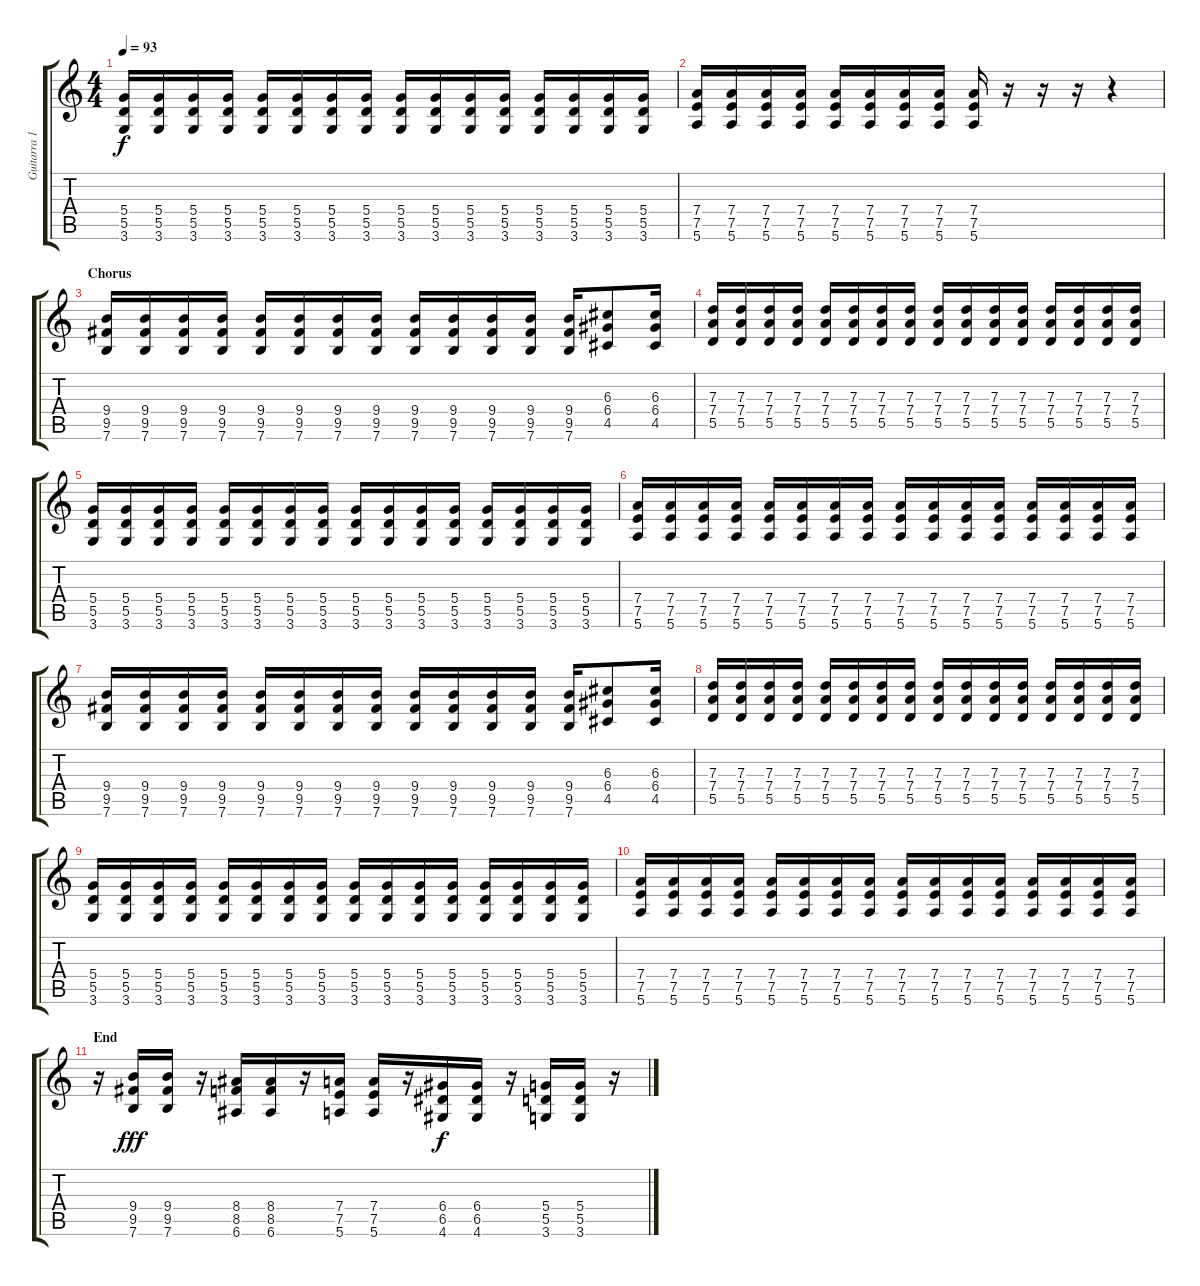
\track ("Guitarra 1 - Mathias" "Guitarra 1") {instrument overdrivenguitar}
\staff {score tabs}
\tuning (E4 B3 G3 D3 A2 E2) {hide}
\ts (4 4)
\tempo 93
\clef g2
\ks c
(5.4 5.5 3.6).16{dy f} (5.4 5.5 3.6).16 (5.4 5.5 3.6).16 (5.4 5.5 3.6).16 (5.4 5.5 3.6).16 (5.4 5.5 3.6).16 (5.4 5.5 3.6).16 (5.4 5.5 3.6).16 (5.4 5.5 3.6).16 (5.4 5.5 3.6).16 (5.4 5.5 3.6).16 (5.4 5.5 3.6).16 (5.4 5.5 3.6).16 (5.4 5.5 3.6).16 (5.4 5.5 3.6).16 (5.4 5.5 3.6).16 |
(7.4 7.5 5.6).16 (7.4 7.5 5.6).16 (7.4 7.5 5.6).16 (7.4 7.5 5.6).16 (7.4 7.5 5.6).16 (7.4 7.5 5.6).16 (7.4 7.5 5.6).16 (7.4 7.5 5.6).16 (7.4 7.5 5.6).16 r.16 r.16 r.16 r.4 |
\section ("" "Chorus ")
(9.4 9.5 7.6).16 (9.4 9.5 7.6).16 (9.4 9.5 7.6).16 (9.4 9.5 7.6).16 (9.4 9.5 7.6).16 (9.4 9.5 7.6).16 (9.4 9.5 7.6).16 (9.4 9.5 7.6).16 (9.4 9.5 7.6).16 (9.4 9.5 7.6).16 (9.4 9.5 7.6).16 (9.4 9.5 7.6).16 (9.4 9.5 7.6).16 (6.3 6.4 4.5).8 (6.3 6.4 4.5).16 |
(7.3 7.4 5.5).16 (7.3 7.4 5.5).16 (7.3 7.4 5.5).16 (7.3 7.4 5.5).16 (7.3 7.4 5.5).16 (7.3 7.4 5.5).16 (7.3 7.4 5.5).16 (7.3 7.4 5.5).16 (7.3 7.4 5.5).16 (7.3 7.4 5.5).16 (7.3 7.4 5.5).16 (7.3 7.4 5.5).16 (7.3 7.4 5.5).16 (7.3 7.4 5.5).16 (7.3 7.4 5.5).16 (7.3 7.4 5.5).16 |
(5.4 5.5 3.6).16 (5.4 5.5 3.6).16 (5.4 5.5 3.6).16 (5.4 5.5 3.6).16 (5.4 5.5 3.6).16 (5.4 5.5 3.6).16 (5.4 5.5 3.6).16 (5.4 5.5 3.6).16 (5.4 5.5 3.6).16 (5.4 5.5 3.6).16 (5.4 5.5 3.6).16 (5.4 5.5 3.6).16 (5.4 5.5 3.6).16 (5.4 5.5 3.6).16 (5.4 5.5 3.6).16 (5.4 5.5 3.6).16 |
(7.4 7.5 5.6).16 (7.4 7.5 5.6).16 (7.4 7.5 5.6).16 (7.4 7.5 5.6).16 (7.4 7.5 5.6).16 (7.4 7.5 5.6).16 (7.4 7.5 5.6).16 (7.4 7.5 5.6).16 (7.4 7.5 5.6).16 (7.4 7.5 5.6).16 (7.4 7.5 5.6).16 (7.4 7.5 5.6).16 (7.4 7.5 5.6).16 (7.4 7.5 5.6).16 (7.4 7.5 5.6).16 (7.4 7.5 5.6).16 |
(9.4 9.5 7.6).16 (9.4 9.5 7.6).16 (9.4 9.5 7.6).16 (9.4 9.5 7.6).16 (9.4 9.5 7.6).16 (9.4 9.5 7.6).16 (9.4 9.5 7.6).16 (9.4 9.5 7.6).16 (9.4 9.5 7.6).16 (9.4 9.5 7.6).16 (9.4 9.5 7.6).16 (9.4 9.5 7.6).16 (9.4 9.5 7.6).16 (6.3 6.4 4.5).8 (6.3 6.4 4.5).16 |
(7.3 7.4 5.5).16 (7.3 7.4 5.5).16 (7.3 7.4 5.5).16 (7.3 7.4 5.5).16 (7.3 7.4 5.5).16 (7.3 7.4 5.5).16 (7.3 7.4 5.5).16 (7.3 7.4 5.5).16 (7.3 7.4 5.5).16 (7.3 7.4 5.5).16 (7.3 7.4 5.5).16 (7.3 7.4 5.5).16 (7.3 7.4 5.5).16 (7.3 7.4 5.5).16 (7.3 7.4 5.5).16 (7.3 7.4 5.5).16 |
(5.4 5.5 3.6).16 (5.4 5.5 3.6).16 (5.4 5.5 3.6).16 (5.4 5.5 3.6).16 (5.4 5.5 3.6).16 (5.4 5.5 3.6).16 (5.4 5.5 3.6).16 (5.4 5.5 3.6).16 (5.4 5.5 3.6).16 (5.4 5.5 3.6).16 (5.4 5.5 3.6).16 (5.4 5.5 3.6).16 (5.4 5.5 3.6).16 (5.4 5.5 3.6).16 (5.4 5.5 3.6).16 (5.4 5.5 3.6).16 |
(7.4 7.5 5.6).16 (7.4 7.5 5.6).16 (7.4 7.5 5.6).16 (7.4 7.5 5.6).16 (7.4 7.5 5.6).16 (7.4 7.5 5.6).16 (7.4 7.5 5.6).16 (7.4 7.5 5.6).16 (7.4 7.5 5.6).16 (7.4 7.5 5.6).16 (7.4 7.5 5.6).16 (7.4 7.5 5.6).16 (7.4 7.5 5.6).16 (7.4 7.5 5.6).16 (7.4 7.5 5.6).16 (7.4 7.5 5.6).16 |
\section ("" "End")
r.16{volume 0} (9.4 9.5 7.6).16{dy fff} (9.4 9.5 7.6).16 r.16 (8.4 8.5 6.6).16 (8.4 8.5 6.6).16 r.16 (7.4 7.5 5.6).16 (7.4 7.5 5.6).16 r.16 (6.4 6.5 4.6).16{dy f} (6.4 6.5 4.6).16 r.16 (5.4 5.5 3.6).16 (5.4 5.5 3.6).16 r.16
